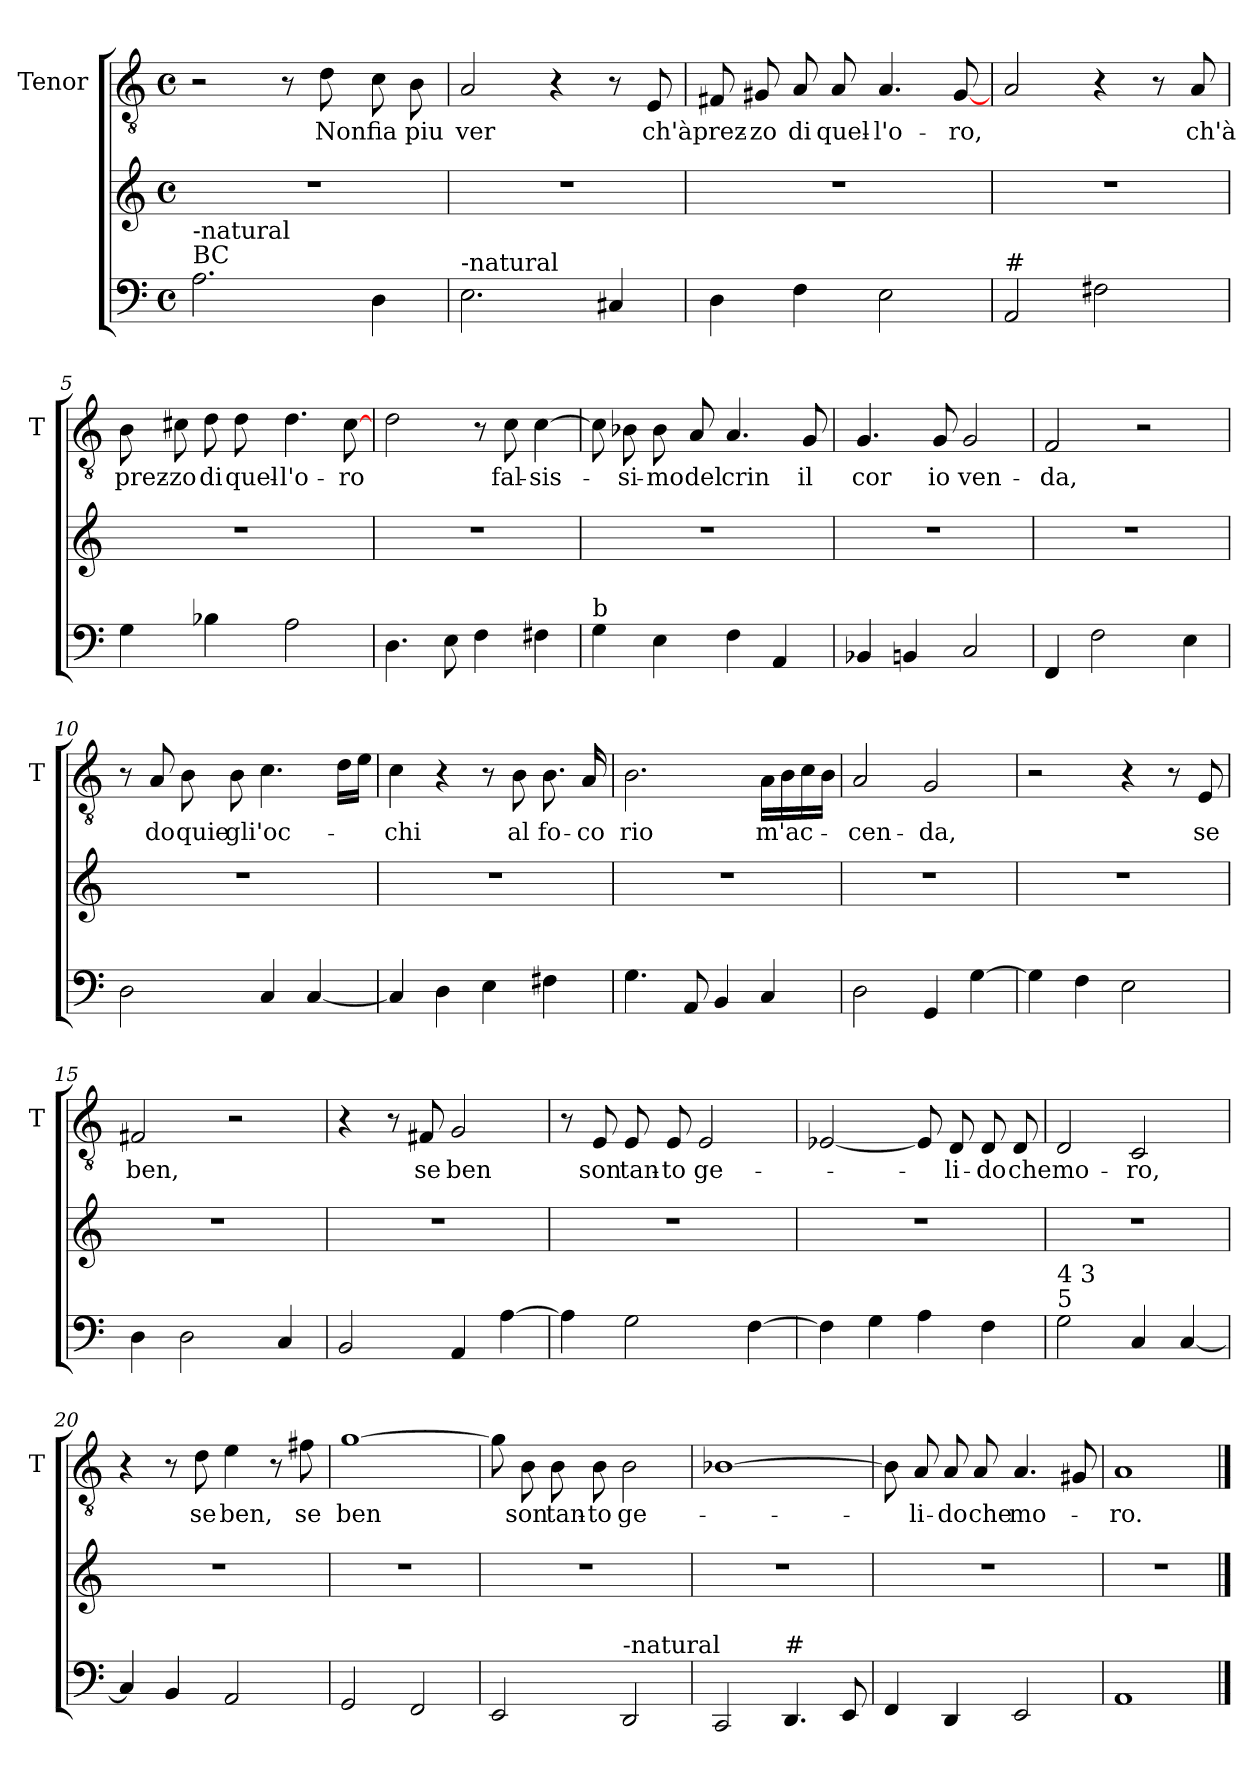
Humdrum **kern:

**kern	**kern	**kern	**text
*part2	*part2	*part1	*part1
*staff3	*staff2	*staff1	*staff1
*	*	*I"Tenor	*
*	*	*I'T	*
*clefF4	*clefG2	*clefGv2	*
*k[]	*k[]	*k[]	*
*C:	*C:	*C:	*
*M4/4	*M4/4	*M4/4	*
*met(c)	*met(c)	*met(c)	*
=1	=1	=1	=1
!LO:TX:a:t=BC	!	!	!
!LO:TX:a:t=-natural	!	!	!
2.A\	1r	2r	.
.	.	8r	.
!	!	!	!LO:LY:b
.	.	8d\	Non
!	!	!	!LO:LY:b
4D\	.	8c\	fia
!	!	!	!LO:LY:b
.	.	8B\	piu
=2	=2	=2	=2
!LO:TX:a:t=-natural	!	!	!
!	!	!	!LO:LY:b
2.E\	1r	2A/	ver
.	.	4r	.
4C#X/	.	8r	.
!	!	!	!LO:LY:b
.	.	8E/	ch'à
=3	=3	=3	=3
!	!	!	!LO:LY:b
4D\	1r	8F#X/	prez-
!	!	!	!LO:LY:b
.	.	8G#X/	-zo
!	!	!	!LO:LY:b
4F\	.	8A/	di
!	!	!	!LO:LY:b
.	.	8A/	quel-
!	!	!	!LO:LY:b
2E\	.	4.A/	-l'o-
!	!	!	!LO:LY:b
.	.	[8G#/	-ro,
=4	=4	=4	=4
!LO:TX:a:t=#	!	!	!
2AA/	1r	2A/	.
2F#X\	.	4r	.
.	.	8r	.
!	!	!	!LO:LY:b
.	.	8A/	ch'à
!!LO:LB:g=z
=5	=5	=5	=5
!	!	!	!LO:LY:b
4G\	1r	8B\	prez-
!	!	!	!LO:LY:b
.	.	8c#X\	-zo
!	!	!	!LO:LY:b
4B-X\	.	8d\	di
!	!	!	!LO:LY:b
.	.	8d\	quel-
!	!	!	!LO:LY:b
2A\	.	4.d\	-l'o-
!	!	!	!LO:LY:b
.	.	[8c#\	-ro
=6	=6	=6	=6
4.D\	1r	2d\	.
8E\	.	.	.
4F\	.	8r	.
!	!	!	!LO:LY:b
.	.	8c\	fal-
!	!	!	!LO:LY:b
4F#X\	.	[4c\	-sis-
=7	=7	=7	=7
!LO:TX:a:t=b	!	!	!
4G\	1r	8c\]	.
!	!	!	!LO:LY:b
.	.	8B-X\	-si-
!	!	!	!LO:LY:b
4E\	.	8B-\	-mo
!	!	!	!LO:LY:b
.	.	8A/	del
!	!	!	!LO:LY:b
4F\	.	4.A/	crin
4AA/	.	.	.
!	!	!	!LO:LY:b
.	.	8G/	il
=8	=8	=8	=8
!	!	!	!LO:LY:b
4BB-X/	1r	4.G/	cor
4BBn/	.	.	.
!	!	!	!LO:LY:b
.	.	8G/	io
!	!	!	!LO:LY:b
2C/	.	2G/	ven-
!!LO:LB:g=z
=9	=9	=9	=9
!	!	!	!LO:LY:b
4FF/	1r	2F/	-da,
2F\	.	.	.
.	.	2r	.
4E\	.	.	.
=10	=10	=10	=10
!	!	!	!LO:LY:b
2D\	1r	8r	o
!	!	!	!LO:LY:b
.	.	8A/	do
!	!	!	!LO:LY:b
.	.	8B\	quie
!	!	!	!LO:LY:b
.	.	8B\	gli'oc-
4C/	.	4.c\	.
[4C/	.	.	.
.	.	16d\LL	.
.	.	16e\JJ	.
=11	=11	=11	=11
!	!	!	!LO:LY:b
4C/]	1r	4c\	-chi
4D\	.	4r	.
4E\	.	8r	.
!	!	!	!LO:LY:b
.	.	8B\	al
!	!	!	!LO:LY:b
4F#X\	.	8.B\	fo-
!	!	!	!LO:LY:b
.	.	16A/	-co
=12	=12	=12	=12
!	!	!	!LO:LY:b
4.G\	1r	2.B\	rio
8AA/	.	.	.
4BB/	.	.	.
!	!	!	!LO:LY:b
4C/	.	16A\LL	m'ac-
.	.	16B\	.
.	.	16c\	.
.	.	16B\JJ	.
!!LO:PB:g=z
=13	=13	=13	=13
!	!	!	!LO:LY:b
2D\	1r	2A/	-cen-
!	!	!	!LO:LY:b
4GG/	.	2G/	-da,
[4G\	.	.	.
=14	=14	=14	=14
4G\]	1r	2r	.
4F\	.	.	.
2E\	.	4r	.
.	.	8r	.
!	!	!	!LO:LY:b
.	.	8E/	se
=15	=15	=15	=15
!	!	!	!LO:LY:b
4D\	1r	2F#X/	ben,
2D\	.	.	.
.	.	2r	.
4C/	.	.	.
=16	=16	=16	=16
2BB/	1r	4r	.
.	.	8r	.
!	!	!	!LO:LY:b
.	.	8F#X/	se
!	!	!	!LO:LY:b
4AA/	.	2G/	ben
[4A\	.	.	.
!!LO:LB:g=z
=17	=17	=17	=17
4A\]	1r	8r	.
!	!	!	!LO:LY:b
.	.	8E/	son
!	!	!	!LO:LY:b
2G\	.	8E/	tan-
!	!	!	!LO:LY:b
.	.	8E/	-to
!	!	!	!LO:LY:b
.	.	2E/	ge-
[4F\	.	.	.
=18	=18	=18	=18
4F\]	1r	[2E-X/	.
4G\	.	.	.
4A\	.	8E-/]	.
!	!	!	!LO:LY:b
.	.	8D/	-li-
!	!	!	!LO:LY:b
4F\	.	8D/	-do
!	!	!	!LO:LY:b
.	.	8D/	che
=19	=19	=19	=19
!LO:TX:a:t=5	!	!	!
!LO:TX:a:t=4 3	!	!	!
!	!	!	!LO:LY:b
2G\	1r	2D/	mo-
!	!	!	!LO:LY:b
4C/	.	2C/	-ro,
[4C/	.	.	.
=20	=20	=20	=20
4C/]	1r	4r	.
4BB/	.	8r	.
!	!	!	!LO:LY:b
.	.	8d\	se
!	!	!	!LO:LY:b
2AA/	.	4e\	ben,
.	.	8rA	.
!	!	!	!LO:LY:b
.	.	8f#X\	se
!!LO:LB:g=z
=21	=21	=21	=21
!	!	!	!LO:LY:b
2GG/	1r	[1g	ben
2FF/	.	.	.
=22	=22	=22	=22
2EE/	1r	8g\]	.
!	!	!	!LO:LY:b
.	.	8B\	son
!	!	!	!LO:LY:b
.	.	8B\	tan-
!	!	!	!LO:LY:b
.	.	8B\	-to
!LO:TX:a:t=-natural	!	!	!
!	!	!	!LO:LY:b
2DD/	.	2B\	ge-
=23	=23	=23	=23
2CC/	1r	[1B-X	.
!LO:TX:a:t=#	!	!	!
4.DD/	.	.	.
8EE/	.	.	.
=24	=24	=24	=24
4FF/	1r	8B-\]	.
!	!	!	!LO:LY:b
.	.	8A/	-li-
!	!	!	!LO:LY:b
4DD/	.	8A/	-do
!	!	!	!LO:LY:b
.	.	8A/	che
!	!	!	!LO:LY:b
2EE/	.	4.A/	mo-
.	.	8G#X/	.
=25	=25	=25	=25
!	!	!	!LO:LY:b
1AA	1r	1A	-ro.
==	==	==	==
*-	*-	*-	*-
